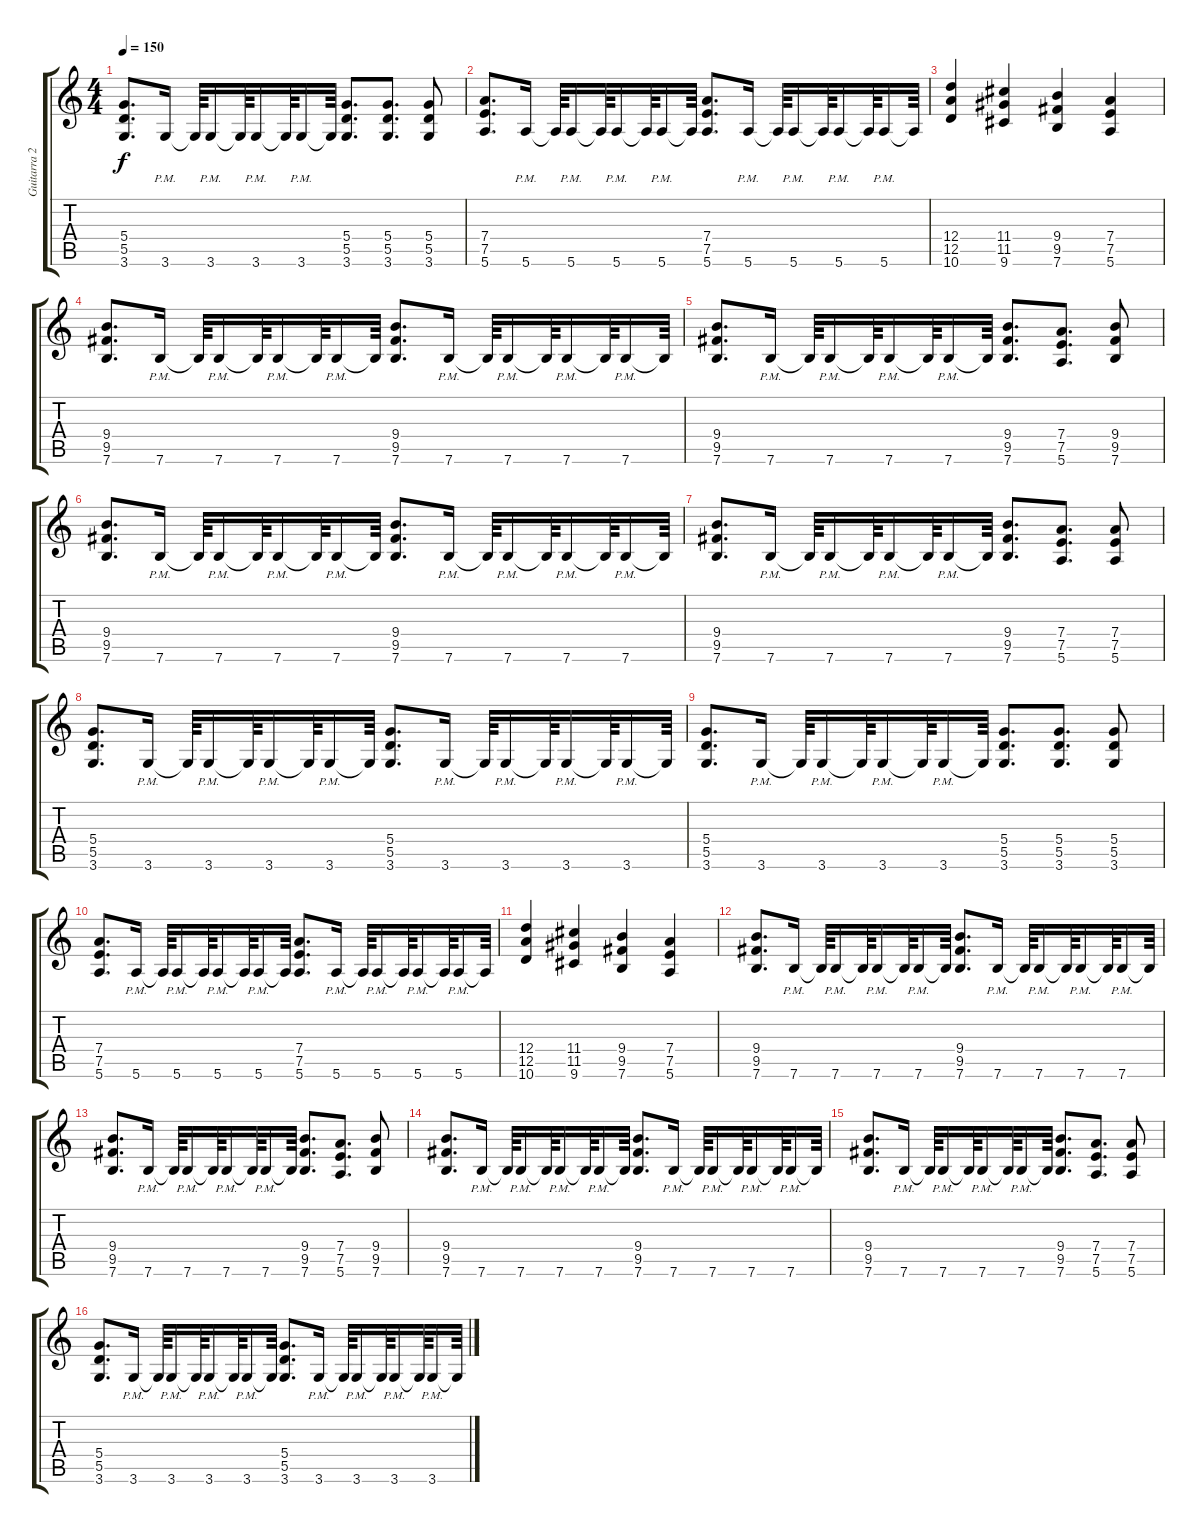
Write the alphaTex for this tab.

\track ("Guitarra 2" "Guitarra 2") {instrument distortionguitar}
\staff {score tabs}
\tuning (E4 B3 G3 D3 A2 E2) {hide}
\ts (4 4)
\tempo 150
\clef g2
\ks c
(5.4 5.5 3.6).8{d dy f} 3.6{pm}.16 3.6{t}.64 3.6{pm}.16 3.6{t}.64 3.6{pm}.16 3.6{t}.64 3.6{pm}.16 3.6{t}.64 (5.4 5.5 3.6).8{d} (5.4 5.5 3.6).8{d} (5.4 5.5 3.6).8 |
(7.4 7.5 5.6).8{d} 5.6{pm}.16 5.6{t}.64 5.6{pm}.16 5.6{t}.64 5.6{pm}.16 5.6{t}.64 5.6{pm}.16 5.6{t}.64 (7.4 7.5 5.6).8{d} 5.6{pm}.16 5.6{t}.64 5.6{pm}.16 5.6{t}.64 5.6{pm}.16 5.6{t}.64 5.6{pm}.16 5.6{t}.64 |
(12.4 12.5 10.6).4 (11.4 11.5 9.6).4 (9.4 9.5 7.6).4 (7.4 7.5 5.6).4 |
(9.4 9.5 7.6).8{d} 7.6{pm}.16 7.6{t}.64 7.6{pm}.16 7.6{t}.64 7.6{pm}.16 7.6{t}.64 7.6{pm}.16 7.6{t}.64 (9.4 9.5 7.6).8{d} 7.6{pm}.16 7.6{t}.64 7.6{pm}.16 7.6{t}.64 7.6{pm}.16 7.6{t}.64 7.6{pm}.16 7.6{t}.64 |
(9.4 9.5 7.6).8{d} 7.6{pm}.16 7.6{t}.64 7.6{pm}.16 7.6{t}.64 7.6{pm}.16 7.6{t}.64 7.6{pm}.16 7.6{t}.64 (9.4 9.5 7.6).8{d} (7.4 7.5 5.6).8{d} (9.4 9.5 7.6).8 |
(9.4 9.5 7.6).8{d} 7.6{pm}.16 7.6{t}.64 7.6{pm}.16 7.6{t}.64 7.6{pm}.16 7.6{t}.64 7.6{pm}.16 7.6{t}.64 (9.4 9.5 7.6).8{d} 7.6{pm}.16 7.6{t}.64 7.6{pm}.16 7.6{t}.64 7.6{pm}.16 7.6{t}.64 7.6{pm}.16 7.6{t}.64 |
(9.4 9.5 7.6).8{d} 7.6{pm}.16 7.6{t}.64 7.6{pm}.16 7.6{t}.64 7.6{pm}.16 7.6{t}.64 7.6{pm}.16 7.6{t}.64 (9.4 9.5 7.6).8{d} (7.4 7.5 5.6).8{d} (7.4 7.5 5.6).8 |
(5.4 5.5 3.6).8{d} 3.6{pm}.16 3.6{t}.64 3.6{pm}.16 3.6{t}.64 3.6{pm}.16 3.6{t}.64 3.6{pm}.16 3.6{t}.64 (5.4 5.5 3.6).8{d} 3.6{pm}.16 3.6{t}.64 3.6{pm}.16 3.6{t}.64 3.6{pm}.16 3.6{t}.64 3.6{pm}.16 3.6{t}.64 |
(5.4 5.5 3.6).8{d} 3.6{pm}.16 3.6{t}.64 3.6{pm}.16 3.6{t}.64 3.6{pm}.16 3.6{t}.64 3.6{pm}.16 3.6{t}.64 (5.4 5.5 3.6).8{d} (5.4 5.5 3.6).8{d} (5.4 5.5 3.6).8 |
(7.4 7.5 5.6).8{d} 5.6{pm}.16 5.6{t}.64 5.6{pm}.16 5.6{t}.64 5.6{pm}.16 5.6{t}.64 5.6{pm}.16 5.6{t}.64 (7.4 7.5 5.6).8{d} 5.6{pm}.16 5.6{t}.64 5.6{pm}.16 5.6{t}.64 5.6{pm}.16 5.6{t}.64 5.6{pm}.16 5.6{t}.64 |
(12.4 12.5 10.6).4 (11.4 11.5 9.6).4 (9.4 9.5 7.6).4 (7.4 7.5 5.6).4 |
(9.4 9.5 7.6).8{d} 7.6{pm}.16 7.6{t}.64 7.6{pm}.16 7.6{t}.64 7.6{pm}.16 7.6{t}.64 7.6{pm}.16 7.6{t}.64 (9.4 9.5 7.6).8{d} 7.6{pm}.16 7.6{t}.64 7.6{pm}.16 7.6{t}.64 7.6{pm}.16 7.6{t}.64 7.6{pm}.16 7.6{t}.64 |
(9.4 9.5 7.6).8{d} 7.6{pm}.16 7.6{t}.64 7.6{pm}.16 7.6{t}.64 7.6{pm}.16 7.6{t}.64 7.6{pm}.16 7.6{t}.64 (9.4 9.5 7.6).8{d} (7.4 7.5 5.6).8{d} (9.4 9.5 7.6).8 |
(9.4 9.5 7.6).8{d} 7.6{pm}.16 7.6{t}.64 7.6{pm}.16 7.6{t}.64 7.6{pm}.16 7.6{t}.64 7.6{pm}.16 7.6{t}.64 (9.4 9.5 7.6).8{d} 7.6{pm}.16 7.6{t}.64 7.6{pm}.16 7.6{t}.64 7.6{pm}.16 7.6{t}.64 7.6{pm}.16 7.6{t}.64 |
(9.4 9.5 7.6).8{d} 7.6{pm}.16 7.6{t}.64 7.6{pm}.16 7.6{t}.64 7.6{pm}.16 7.6{t}.64 7.6{pm}.16 7.6{t}.64 (9.4 9.5 7.6).8{d} (7.4 7.5 5.6).8{d} (7.4 7.5 5.6).8 |
(5.4 5.5 3.6).8{d} 3.6{pm}.16 3.6{t}.64 3.6{pm}.16 3.6{t}.64 3.6{pm}.16 3.6{t}.64 3.6{pm}.16 3.6{t}.64 (5.4 5.5 3.6).8{d} 3.6{pm}.16 3.6{t}.64 3.6{pm}.16 3.6{t}.64 3.6{pm}.16 3.6{t}.64 3.6{pm}.16 3.6{t}.64
